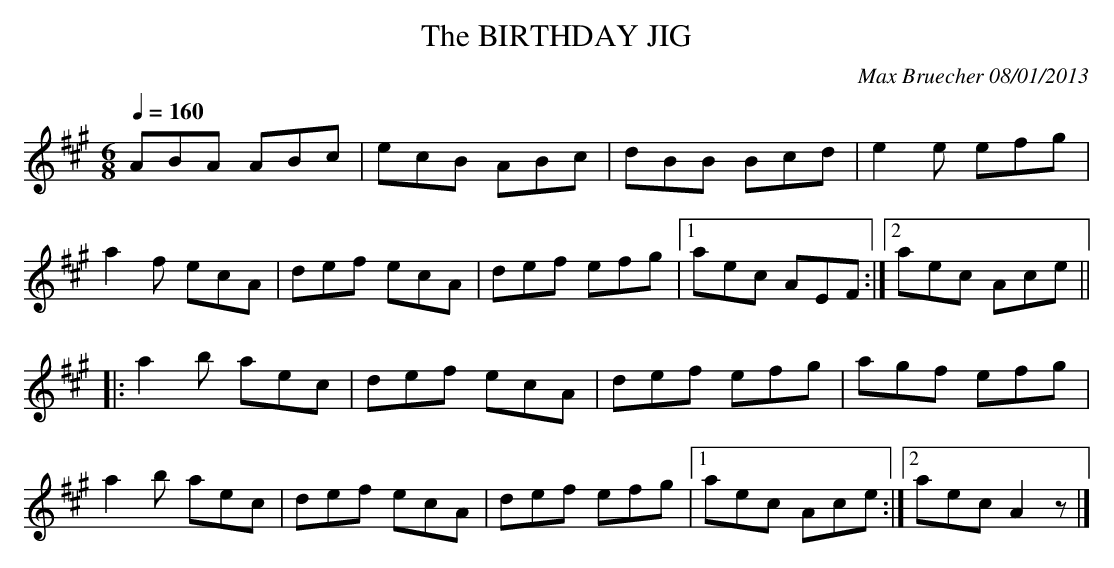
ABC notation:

X:1
T:BIRTHDAY JIG, The
C:Max Bruecher 08/01/2013
Q:1/4=160
M:6/8
L:1/8
K:A
ABA ABc|ecB ABc|dBB Bcd|e2e efg |
a2 f ecA | def ecA | def efg |1 aec AEF :|\
[2 aec Ace ||
|:a2 b aec | def ecA | def efg | agf efg |
a2 b aec | def ecA | def efg |1 aec Ace :|\
[2 aec A2 z|]
